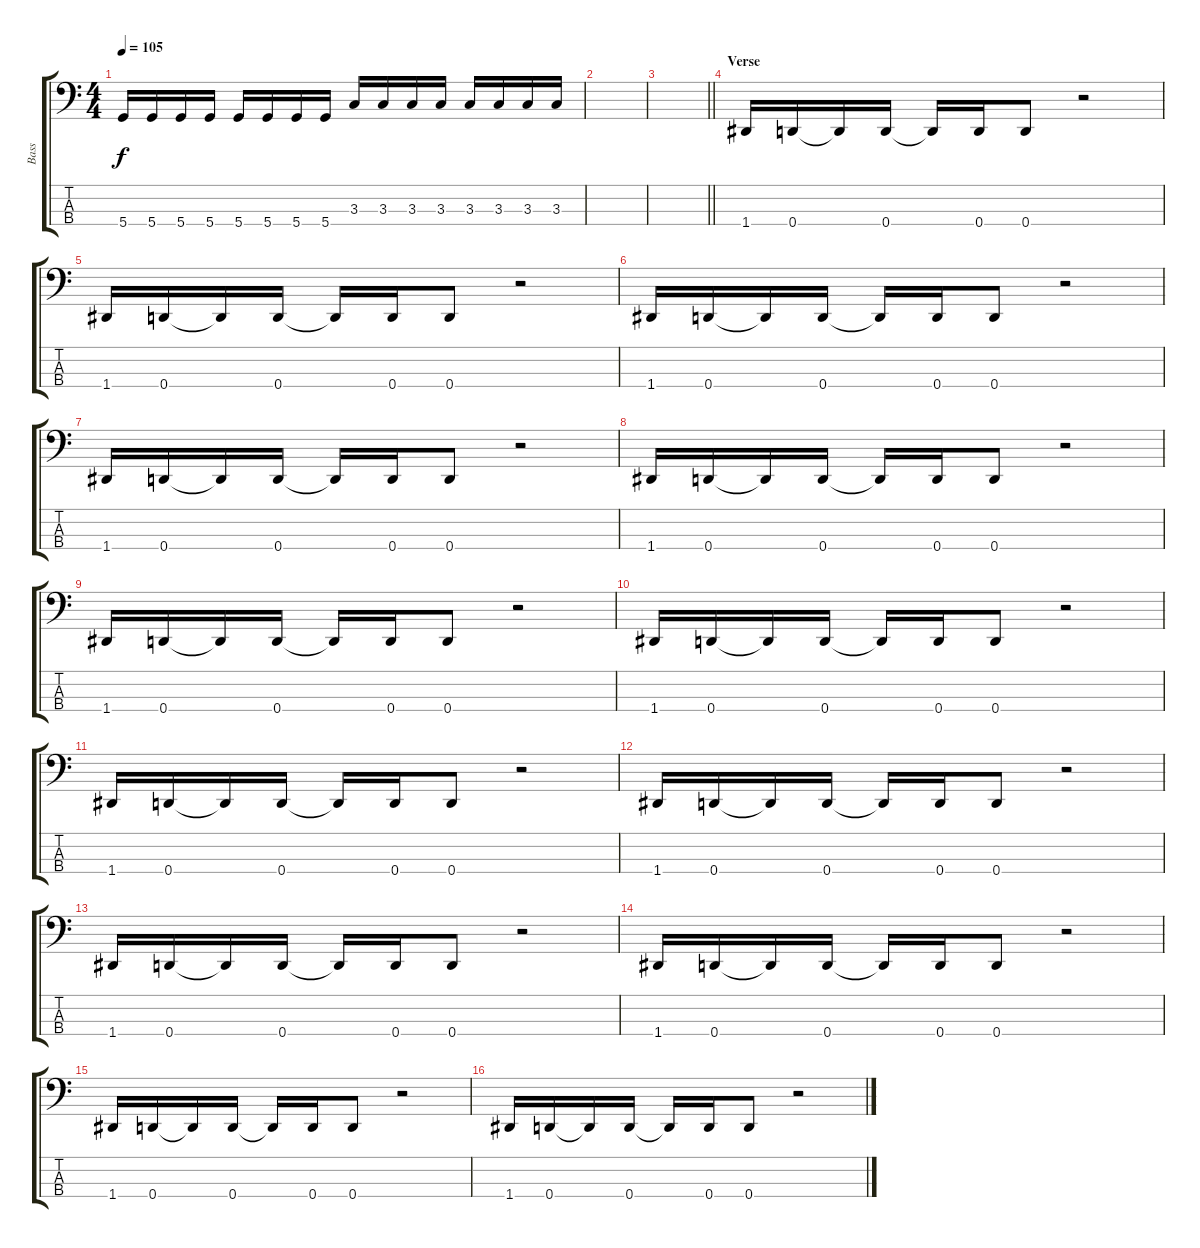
\track ("Bass" "Bass") {instrument electricbassfinger}
\staff {score tabs}
\tuning (G2 D2 A1 D1) {hide}
\ts (4 4)
\tempo 105
\clef f4
\ks aminor
5.4.16{dy f} 5.4.16 5.4.16 5.4.16 5.4.16 5.4.16 5.4.16 5.4.16 3.3.16 3.3.16 3.3.16 3.3.16 3.3.16 3.3.16 3.3.16 3.3.16 |
|
\barLineRight lightlight
|
\section ("" "Verse")
1.4.16 0.4.16 0.4{t}.16 0.4.16 0.4{t}.16 0.4.16 0.4.8 r.2 |
1.4.16 0.4.16 0.4{t}.16 0.4.16 0.4{t}.16 0.4.16 0.4.8 r.2 |
1.4.16 0.4.16 0.4{t}.16 0.4.16 0.4{t}.16 0.4.16 0.4.8 r.2 |
1.4.16 0.4.16 0.4{t}.16 0.4.16 0.4{t}.16 0.4.16 0.4.8 r.2 |
1.4.16 0.4.16 0.4{t}.16 0.4.16 0.4{t}.16 0.4.16 0.4.8 r.2 |
1.4.16 0.4.16 0.4{t}.16 0.4.16 0.4{t}.16 0.4.16 0.4.8 r.2 |
1.4.16 0.4.16 0.4{t}.16 0.4.16 0.4{t}.16 0.4.16 0.4.8 r.2 |
1.4.16 0.4.16 0.4{t}.16 0.4.16 0.4{t}.16 0.4.16 0.4.8 r.2 |
1.4.16 0.4.16 0.4{t}.16 0.4.16 0.4{t}.16 0.4.16 0.4.8 r.2 |
1.4.16 0.4.16 0.4{t}.16 0.4.16 0.4{t}.16 0.4.16 0.4.8 r.2 |
1.4.16 0.4.16 0.4{t}.16 0.4.16 0.4{t}.16 0.4.16 0.4.8 r.2 |
1.4.16 0.4.16 0.4{t}.16 0.4.16 0.4{t}.16 0.4.16 0.4.8 r.2 |
1.4.16 0.4.16 0.4{t}.16 0.4.16 0.4{t}.16 0.4.16 0.4.8 r.2
